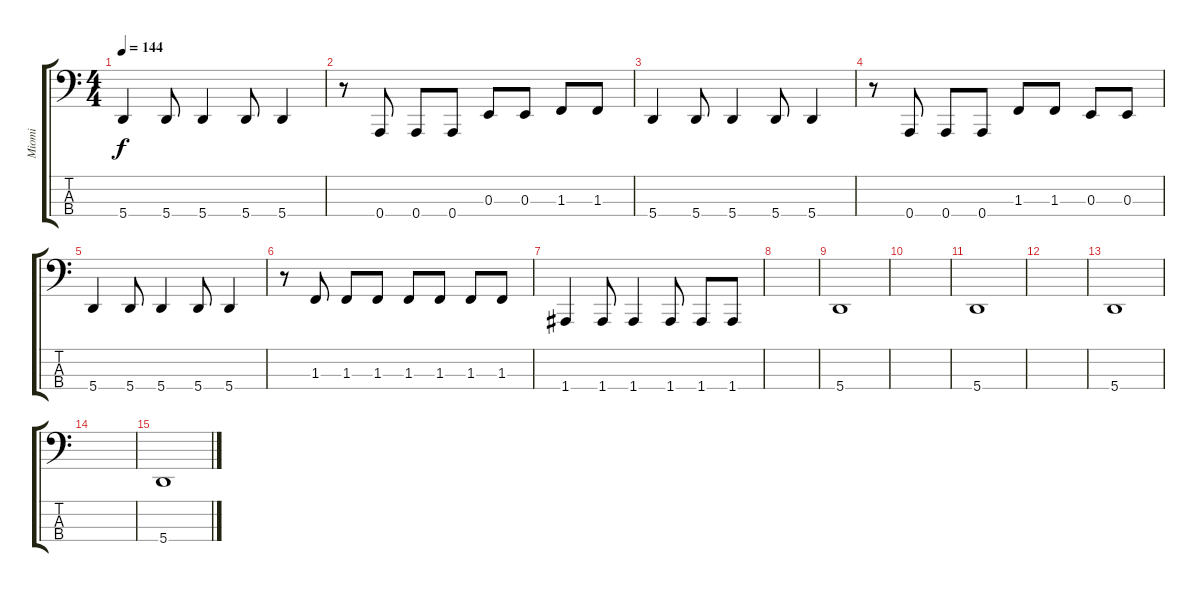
\track ("Miomi" "Miomi") {instrument electricbassfinger}
\staff {score tabs}
\tuning (G2 A1 E1 A0) {hide}
\ts (4 4)
\tempo 144
\clef f4
\ks c
5.4.4{dy f} 5.4.8 5.4.4 5.4.8 5.4.4 |
r.8 0.4.8 0.4.8 0.4.8 0.3.8 0.3.8 1.3.8 1.3.8 |
5.4.4 5.4.8 5.4.4 5.4.8 5.4.4 |
r.8 0.4.8 0.4.8 0.4.8 1.3.8 1.3.8 0.3.8 0.3.8 |
5.4.4 5.4.8 5.4.4 5.4.8 5.4.4 |
r.8 1.3.8 1.3.8 1.3.8 1.3.8 1.3.8 1.3.8 1.3.8 |
1.4.4 1.4.8 1.4.4 1.4.8 1.4.8 1.4.8 |
|
5.4.1 |
|
5.4.1 |
|
5.4.1 |
|
5.4.1
